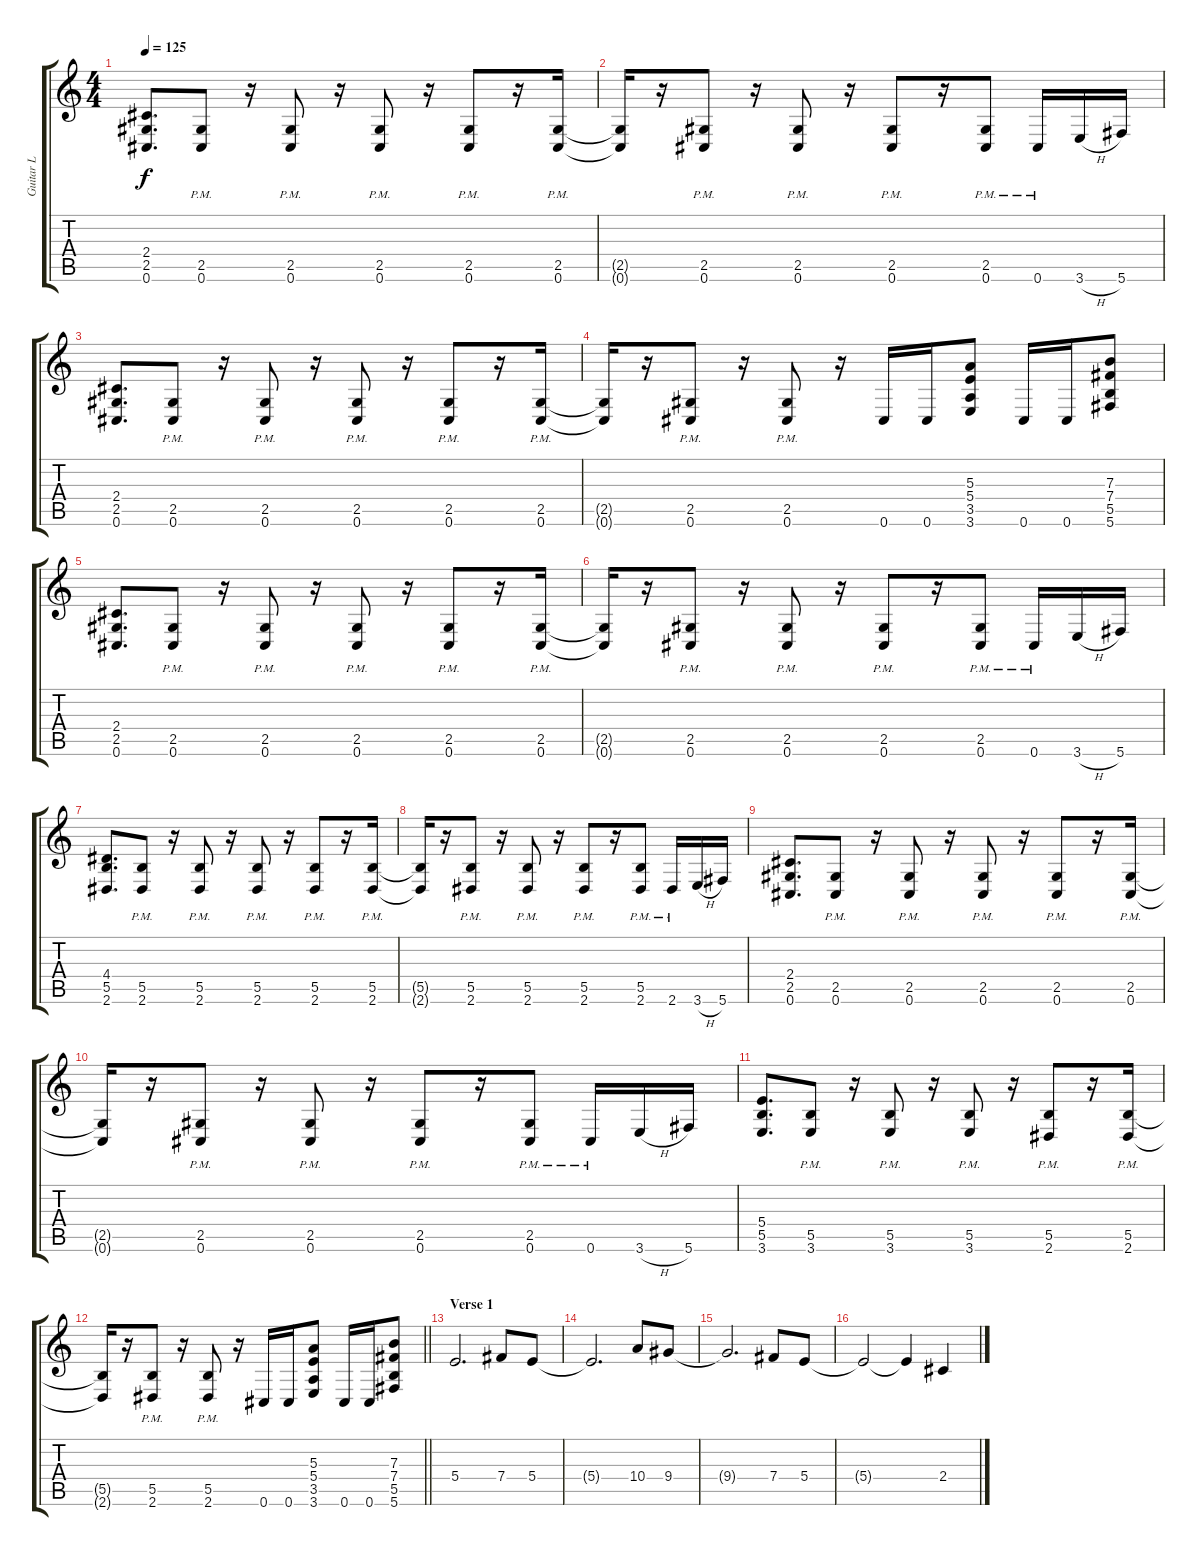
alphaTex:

\track ("Guitar L" "Guitar L") {instrument distortionguitar}
\staff {score tabs}
\tuning (Db4 Ab3 E3 B2 Gb2 Db2) {hide}
\ts (4 4)
\tempo 125
\clef g2
\ks c
(2.4 2.5 0.6).8{d dy f} (2.5{pm} 0.6{pm}).8 r.16 (2.5{pm} 0.6{pm}).8 r.16 (2.5{pm} 0.6{pm}).8 r.16 (2.5{pm} 0.6{pm}).8 r.16 (2.5{pm} 0.6{pm}).16 |
(2.5{t} 0.6{t}).16 r.16 (2.5{pm} 0.6{pm}).8 r.16 (2.5{pm} 0.6{pm}).8 r.16 (2.5{pm} 0.6{pm}).8 r.16 (2.5{pm} 0.6{pm}).8 0.6{pm}.16 3.6{h}.16 5.6.16 |
(2.4 2.5 0.6).8{d} (2.5{pm} 0.6{pm}).8 r.16 (2.5{pm} 0.6{pm}).8 r.16 (2.5{pm} 0.6{pm}).8 r.16 (2.5{pm} 0.6{pm}).8 r.16 (2.5{pm} 0.6{pm}).16 |
(2.5{t} 0.6{t}).16 r.16 (2.5{pm} 0.6{pm}).8 r.16 (2.5{pm} 0.6{pm}).8 r.16 0.6.16 0.6.16 (5.3 5.4 3.5 3.6).8 0.6.16 0.6.16 (7.3 7.4 5.5 5.6).8 |
(2.4 2.5 0.6).8{d} (2.5{pm} 0.6{pm}).8 r.16 (2.5{pm} 0.6{pm}).8 r.16 (2.5{pm} 0.6{pm}).8 r.16 (2.5{pm} 0.6{pm}).8 r.16 (2.5{pm} 0.6{pm}).16 |
(2.5{t} 0.6{t}).16 r.16 (2.5{pm} 0.6{pm}).8 r.16 (2.5{pm} 0.6{pm}).8 r.16 (2.5{pm} 0.6{pm}).8 r.16 (2.5{pm} 0.6{pm}).8 0.6{pm}.16 3.6{h}.16 5.6.16 |
(4.4 5.5 2.6).8{d} (5.5{pm} 2.6{pm}).8 r.16 (5.5{pm} 2.6{pm}).8 r.16 (5.5{pm} 2.6{pm}).8 r.16 (5.5{pm} 2.6{pm}).8 r.16 (5.5{pm} 2.6{pm}).16 |
(5.5{t} 2.6{t}).16 r.16 (5.5{pm} 2.6{pm}).8 r.16 (5.5{pm} 2.6{pm}).8 r.16 (5.5{pm} 2.6{pm}).8 r.16 (5.5{pm} 2.6{pm}).8 2.6{pm}.16 3.6{h}.16 5.6.16 |
(2.4 2.5 0.6).8{d} (2.5{pm} 0.6{pm}).8 r.16 (2.5{pm} 0.6{pm}).8 r.16 (2.5{pm} 0.6{pm}).8 r.16 (2.5{pm} 0.6{pm}).8 r.16 (2.5{pm} 0.6{pm}).16 |
(2.5{t} 0.6{t}).16 r.16 (2.5{pm} 0.6{pm}).8 r.16 (2.5{pm} 0.6{pm}).8 r.16 (2.5{pm} 0.6{pm}).8 r.16 (2.5{pm} 0.6{pm}).8 0.6{pm}.16 3.6{h}.16 5.6.16 |
(5.4 5.5 3.6).8{d} (5.5{pm} 3.6{pm}).8 r.16 (5.5{pm} 3.6{pm}).8 r.16 (5.5{pm} 3.6{pm}).8 r.16 (5.5{pm} 2.6{pm}).8 r.16 (5.5{pm} 2.6{pm}).16 |
\barLineRight lightlight
(5.5{t} 2.6{t}).16 r.16 (5.5{pm} 2.6{pm}).8 r.16 (5.5{pm} 2.6{pm}).8 r.16 0.6.16 0.6.16 (5.3 5.4 3.5 3.6).8 0.6.16 0.6.16 (7.3 7.4 5.5 5.6).8 |
\section ("" "Verse 1")
5.4.2{d} 7.4.8 5.4.8 |
5.4{t}.2{d} 10.4.8 9.4.8 |
9.4{t}.2{d} 7.4.8 5.4.8 |
5.4{t}.2 5.4{t}.4 2.4.4
